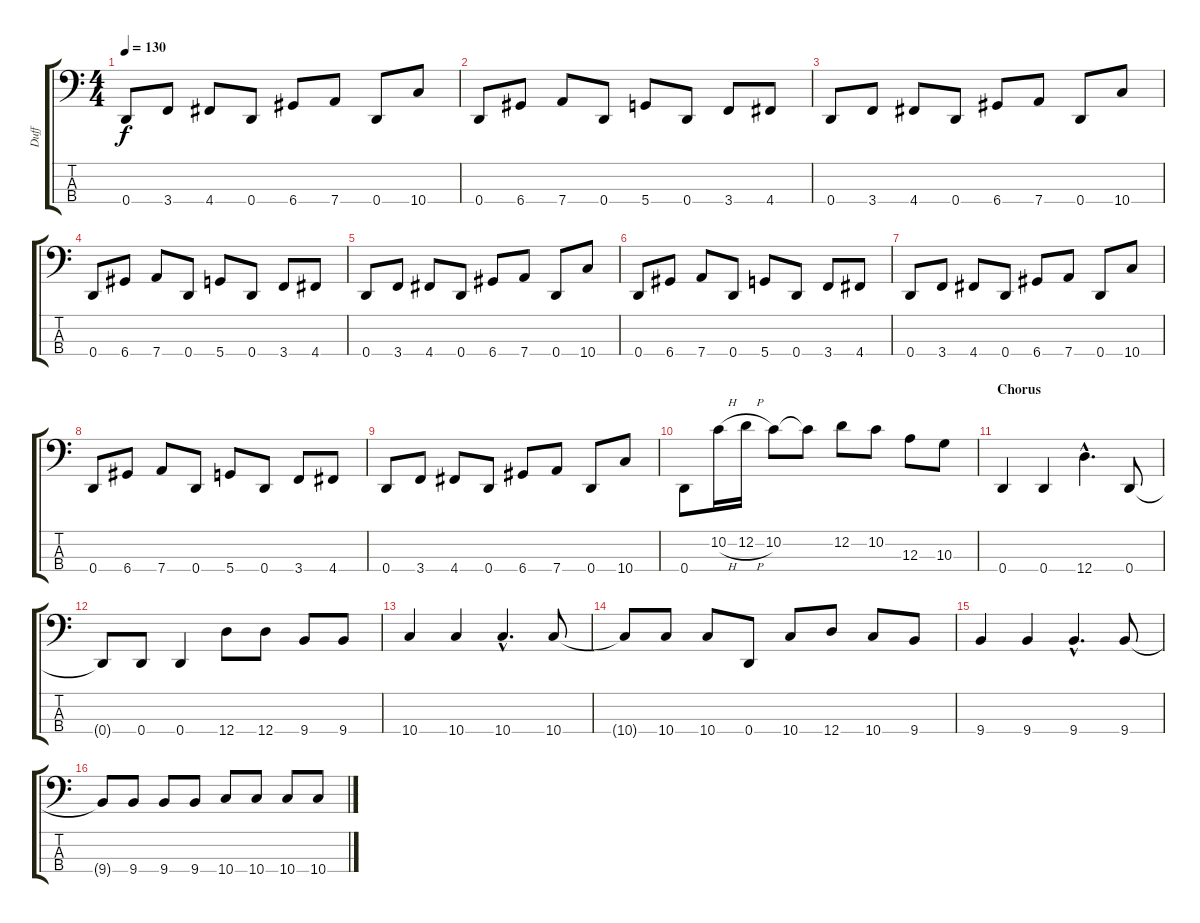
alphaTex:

\track ("Duff" "Duff") {instrument electricbasspick}
\staff {score tabs}
\tuning (G2 D2 A1 D1) {hide}
\ts (4 4)
\tempo 130
\clef f4
\ks c
0.4.8{dy f} 3.4.8 4.4.8 0.4.8 6.4.8 7.4.8 0.4.8 10.4.8 |
0.4.8 6.4.8 7.4.8 0.4.8 5.4.8 0.4.8 3.4.8 4.4.8 |
0.4.8 3.4.8 4.4.8 0.4.8 6.4.8 7.4.8 0.4.8 10.4.8 |
0.4.8 6.4.8 7.4.8 0.4.8 5.4.8 0.4.8 3.4.8 4.4.8 |
0.4.8 3.4.8 4.4.8 0.4.8 6.4.8 7.4.8 0.4.8 10.4.8 |
0.4.8 6.4.8 7.4.8 0.4.8 5.4.8 0.4.8 3.4.8 4.4.8 |
0.4.8 3.4.8 4.4.8 0.4.8 6.4.8 7.4.8 0.4.8 10.4.8 |
0.4.8 6.4.8 7.4.8 0.4.8 5.4.8 0.4.8 3.4.8 4.4.8 |
0.4.8 3.4.8 4.4.8 0.4.8 6.4.8 7.4.8 0.4.8 10.4.8 |
0.4.8 10.2{h}.16 12.2{h}.16 10.2.8 10.2{t}.8 12.2.8 10.2.8 12.3.8 10.3.8 |
\section ("" "Chorus")
0.4.4 0.4.4 12.4{hac}.4{d} 0.4.8 |
0.4{t}.8 0.4.8 0.4.4 12.4.8 12.4.8 9.4.8 9.4.8 |
10.4.4 10.4.4 10.4{hac}.4{d} 10.4.8 |
10.4{t}.8 10.4.8 10.4.8 0.4.8 10.4.8 12.4.8 10.4.8 9.4.8 |
9.4.4 9.4.4 9.4{hac}.4{d} 9.4.8 |
9.4{t}.8 9.4.8 9.4.8 9.4.8 10.4.8 10.4.8 10.4.8 10.4.8
